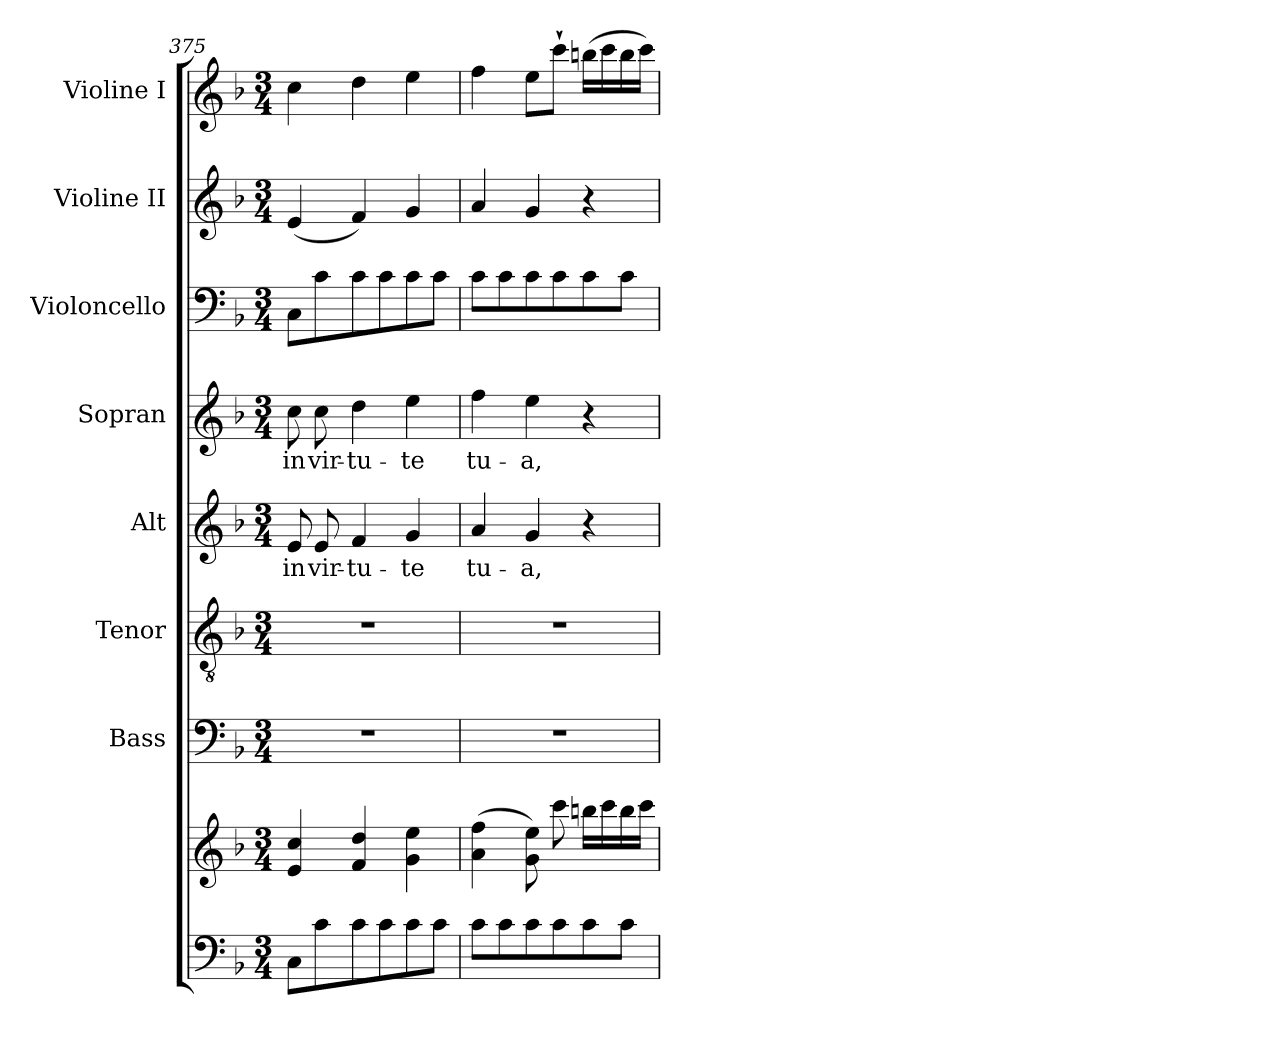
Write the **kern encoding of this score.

**kern	**kern	**kern	**kern	**kern	**text	**kern	**text	**kern	**kern	**kern
*part8	*part8	*part7	*part6	*part5	*part5	*part4	*part4	*part3	*part2	*part1
*staff9	*staff8	*staff7	*staff6	*staff5	*staff5	*staff4	*staff4	*staff3	*staff2	*staff1
*	*	*I"Bass	*I"Tenor	*I"Alt	*	*I"Sopran	*	*I"Violoncello	*I"Violine II	*I"Violine I
*	*	*I'B.	*I'T.	*I'A.	*	*I'S.	*	*I'Vc.	*I'Vl. II	*I'Vl. I
*clefF4	*clefG2	*clefF4	*clefGv2	*clefG2	*	*clefG2	*	*clefF4	*clefG2	*clefG2
*	*	*	*	*	*	*	*	*ITrd7c12	*	*
*k[b-]	*k[b-]	*k[b-]	*k[b-]	*k[b-]	*	*k[b-]	*	*k[b-]	*k[b-]	*k[b-]
*F:	*F:	*F:	*F:	*F:	*	*F:	*	*F:	*F:	*F:
*M3/4	*M3/4	*M3/4	*M3/4	*M3/4	*	*M3/4	*	*M3/4	*M3/4	*M3/4
=375	=375	=375	=375	=375	=375	=375	=375	=375	=375	=375
!	!	!	!	!	!LO:LY:b	!	!LO:LY:b	!	!	!
8C\L	4e/ 4cc/	2.r	2.r	8e/	in	8cc\	in	8CC\L	(<4e/	4cc\
!	!	!	!	!	!LO:LY:b	!	!LO:LY:b	!	!	!
8c\	.	.	.	8e/	vir-	8cc\	vir-	8C\	.	.
!	!	!	!	!	!LO:LY:b	!	!LO:LY:b	!	!	!
8c\	4f/ 4dd/	.	.	4f/	-tu-	4dd\	-tu-	8C\	4f/)	4dd\
8c\	.	.	.	.	.	.	.	8C\	.	.
!	!	!	!	!	!LO:LY:b	!	!LO:LY:b	!	!	!
8c\	4g\ 4ee\	.	.	4g/	-te	4ee\	-te	8C\	4g/	4ee\
8c\J	.	.	.	.	.	.	.	8C\J	.	.
=376	=376	=376	=376	=376	=376	=376	=376	=376	=376	=376
!	!	!	!	!	!LO:LY:b	!	!LO:LY:b	!	!	!
8c\L	(>4a\ 4ff\	2.r	2.r	4a/	tu-	4ff\	tu-	8C\L	4a/	4ff\
8c\	.	.	.	.	.	.	.	8C\	.	.
!	!	!	!	!	!LO:LY:b	!	!LO:LY:b	!	!	!
8c\	8g\ 8ee\)	.	.	4g/	-a,	4ee\	-a,	8C\	4g/	8ee\L
8c\	8ccc\	.	.	.	.	.	.	8C\	.	8ccc`>\J
8c\	16bbn\LL	.	.	4r	.	4r	.	8C\	4r	(>16bbn\LL
.	16ccc\	.	.	.	.	.	.	.	.	16ccc\
8c\J	16bb\	.	.	.	.	.	.	8C\J	.	16bb\
.	16ccc\JJ	.	.	.	.	.	.	.	.	16ccc\JJ)
=	=	=	=	=	=	=	=	=	=	=
*-	*-	*-	*-	*-	*-	*-	*-	*-	*-	*-
